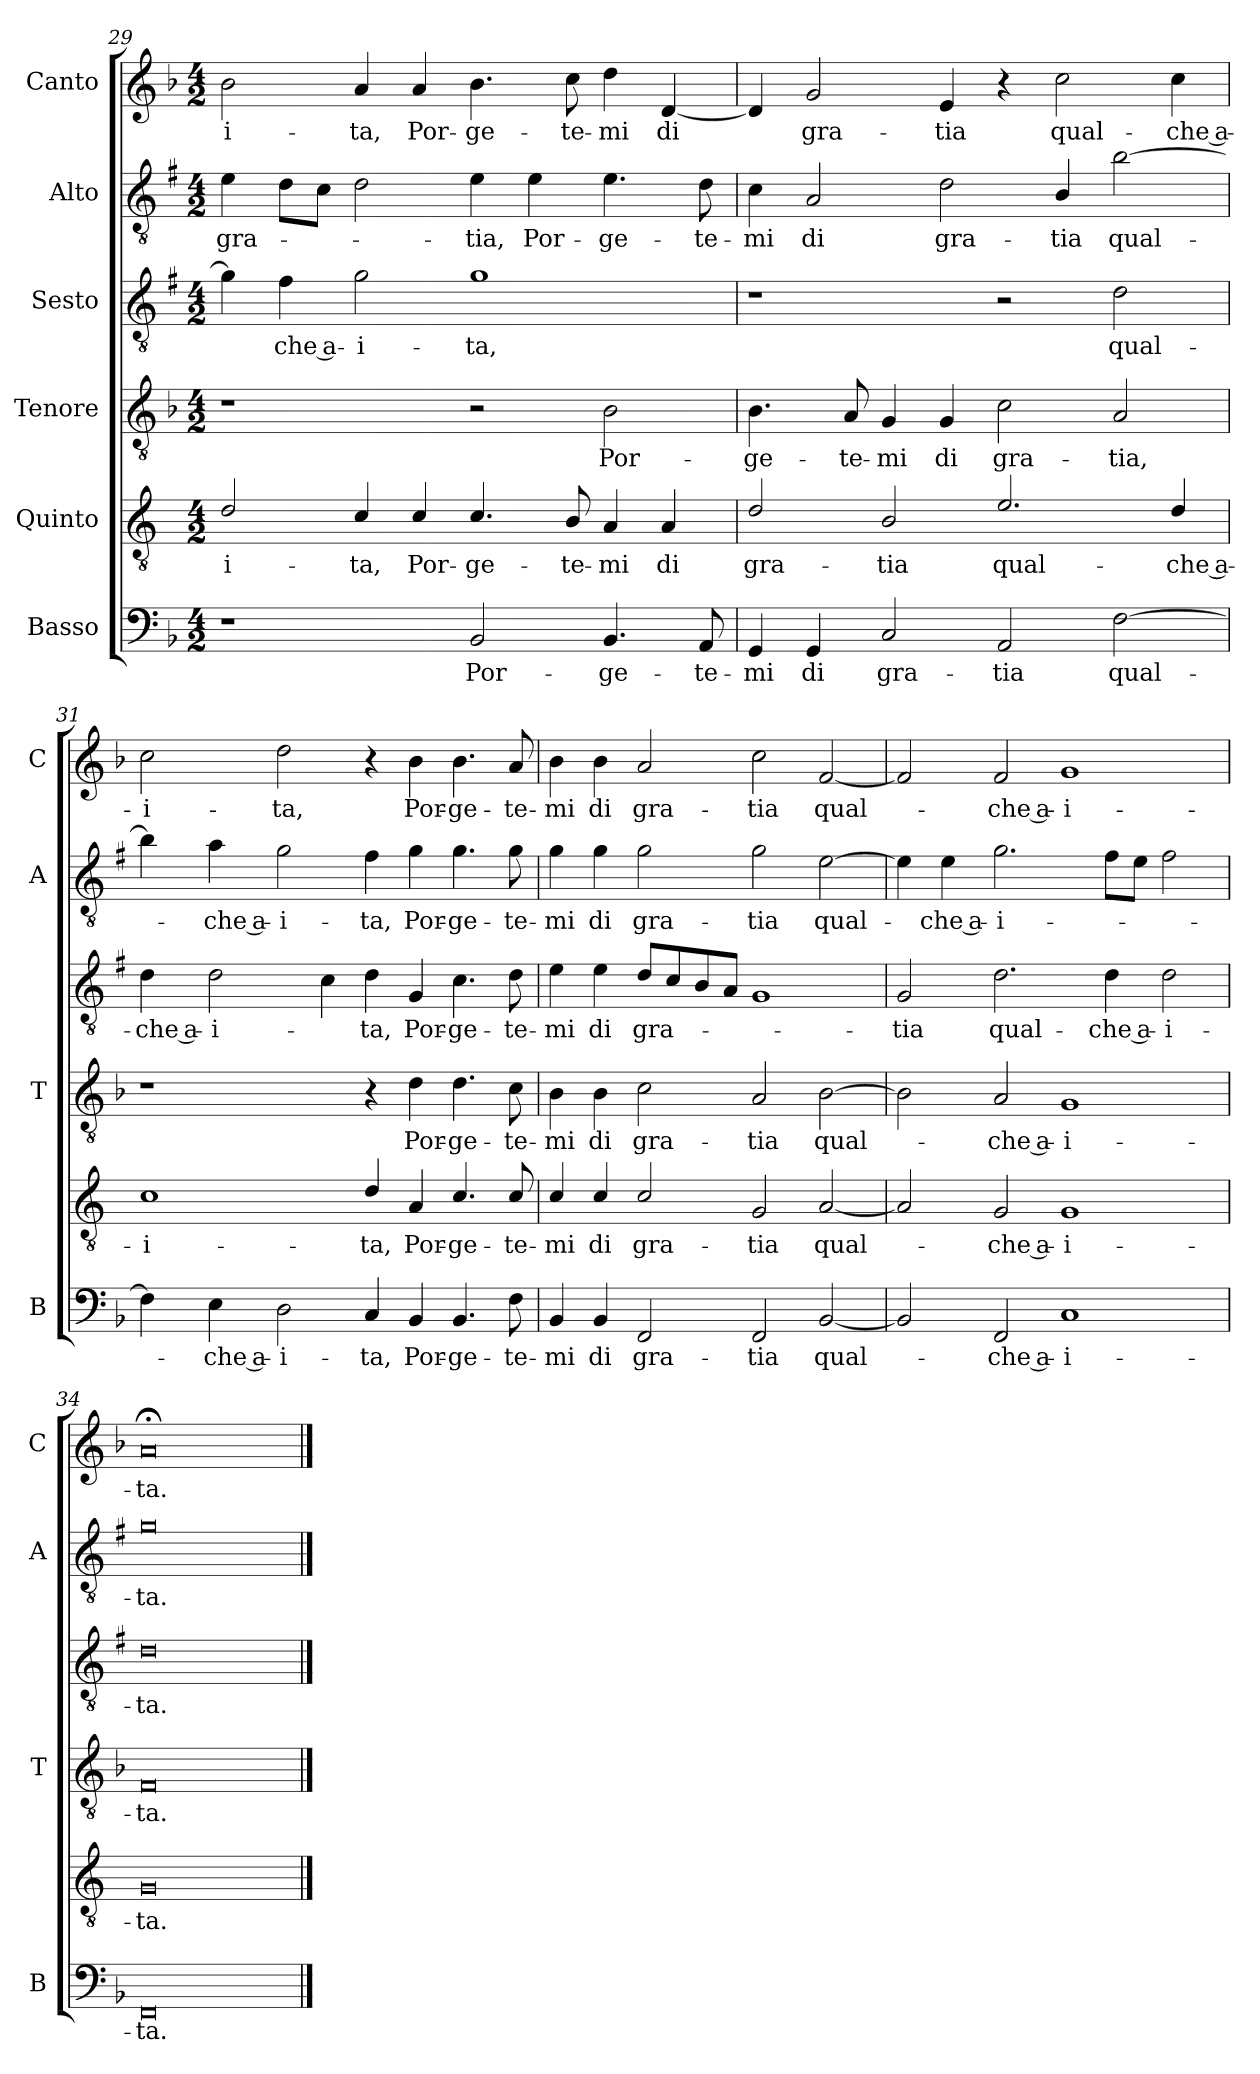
**kern	**text	**kern	**text	**kern	**text	**kern	**text	**kern	**text	**kern	**text
*part6	*part6	*part5	*part5	*part4	*part4	*part3	*part3	*part2	*part2	*part1	*part1
*staff6	*staff6	*staff5	*staff5	*staff4	*staff4	*staff3	*staff3	*staff2	*staff2	*staff1	*staff1
*I"Basso	*	*I"Quinto	*	*I"Tenore	*	*I"Sesto	*	*I"Alto	*	*I"Canto	*
*I'B	*	*	*	*I'T	*	*	*	*I'A	*	*I'C	*
*clefF4	*	*clefGv2	*	*clefGv2	*	*clefGv2	*	*clefGv2	*	*clefG2	*
*	*	*ITrd4c7	*	*	*	*ITrd1c2	*	*ITrd1c2	*	*	*
*k[b-]	*	*k[b-]	*	*k[b-]	*	*k[b-]	*	*k[b-]	*	*k[b-]	*
*F:	*	*F:	*	*F:	*	*F:	*	*F:	*	*F:	*
*M4/2	*	*M4/2	*	*M4/2	*	*M4/2	*	*M4/2	*	*M4/2	*
=29	=29	=29	=29	=29	=29	=29	=29	=29	=29	=29	=29
!	!	!	!LO:LY:b	!	!	!	!	!	!LO:LY:b	!	!LO:LY:b
1r	.	2G/	-i-	1r	.	4f\]	.	4d\	gra-	2b-\	-i-
!	!	!	!	!	!	!	!LO:LY:b	!	!	!	!
.	.	.	.	.	.	4e\	-che a-	8c\L	.	.	.
.	.	.	.	.	.	.	.	8B-\J	.	.	.
!	!	!	!LO:LY:b	!	!	!	!LO:LY:b	!	!	!	!LO:LY:b
.	.	4F/	-ta,	.	.	2f\	-i-	2c\	.	4a/	-ta,
!	!	!	!LO:LY:b	!	!	!	!	!	!	!	!LO:LY:b
.	.	4F/	Por-	.	.	.	.	.	.	4a/	Por-
!	!LO:LY:b	!	!LO:LY:b	!	!	!	!LO:LY:b	!	!LO:LY:b	!	!LO:LY:b
2BB-/	Por-	4.F/	-ge-	2r	.	1f	-ta,	4d\	-tia,	4.b-\	-ge-
!	!	!	!	!	!	!	!	!	!LO:LY:b	!	!
.	.	.	.	.	.	.	.	4d\	Por-	.	.
!	!	!	!LO:LY:b	!	!	!	!	!	!	!	!LO:LY:b
.	.	8E/	-te-	.	.	.	.	.	.	8cc\	-te-
!	!LO:LY:b	!	!LO:LY:b	!	!LO:LY:b	!	!	!	!LO:LY:b	!	!LO:LY:b
4.BB-/	-ge-	4D/	-mi	2B-\	Por-	.	.	4.d\	-ge-	4dd\	-mi
!	!	!	!LO:LY:b	!	!	!	!	!	!	!	!LO:LY:b
.	.	4D/	di	.	.	.	.	.	.	[4d/	di
!	!LO:LY:b	!	!	!	!	!	!	!	!LO:LY:b	!	!
8AA/	-te-	.	.	.	.	.	.	8c\	-te-	.	.
!!LO:LB:g=z
=30	=30	=30	=30	=30	=30	=30	=30	=30	=30	=30	=30
!	!LO:LY:b	!	!LO:LY:b	!	!LO:LY:b	!	!	!	!LO:LY:b	!	!
4GG/	-mi	2G/	gra-	4.B-\	-ge-	1r	.	4B-\	-mi	4d/]	.
!	!LO:LY:b	!	!	!	!	!	!	!	!LO:LY:b	!	!LO:LY:b
4GG/	di	.	.	.	.	.	.	2G/	di	2g/	gra-
!	!	!	!	!	!LO:LY:b	!	!	!	!	!	!
.	.	.	.	8A/	-te-	.	.	.	.	.	.
!	!LO:LY:b	!	!LO:LY:b	!	!LO:LY:b	!	!	!	!	!	!
2C/	gra-	2E/	-tia	4G/	-mi	.	.	.	.	.	.
!	!	!	!	!	!LO:LY:b	!	!	!	!LO:LY:b	!	!LO:LY:b
.	.	.	.	4G/	di	.	.	2c\	gra-	4e/	-tia
!	!LO:LY:b	!	!LO:LY:b	!	!LO:LY:b	!	!	!	!	!	!
2AA/	-tia	2.A/	qual-	2c\	gra-	2r	.	.	.	4r	.
!	!	!	!	!	!	!	!	!	!LO:LY:b	!	!LO:LY:b
.	.	.	.	.	.	.	.	4A/	-tia	2cc\	qual-
!	!LO:LY:b	!	!	!	!LO:LY:b	!	!LO:LY:b	!	!LO:LY:b	!	!
[2F\	qual-	.	.	2A/	-tia,	2c\	qual-	[2a\	qual-	.	.
!	!	!	!LO:LY:b	!	!	!	!	!	!	!	!LO:LY:b
.	.	4G/	-che a-	.	.	.	.	.	.	4cc\	-che a-
=31	=31	=31	=31	=31	=31	=31	=31	=31	=31	=31	=31
!	!	!	!LO:LY:b	!	!	!	!LO:LY:b	!	!	!	!LO:LY:b
4F\]	.	1F	-i-	1r	.	4c\	-che a-	4a\]	.	2cc\	-i-
!	!LO:LY:b	!	!	!	!	!	!LO:LY:b	!	!LO:LY:b	!	!
4E\	-che a-	.	.	.	.	2c\	-i-	4g\	-che a-	.	.
!	!LO:LY:b	!	!	!	!	!	!	!	!LO:LY:b	!	!LO:LY:b
2D\	-i-	.	.	.	.	.	.	2f\	-i-	2dd\	-ta,
.	.	.	.	.	.	4B-\	.	.	.	.	.
!	!LO:LY:b	!	!LO:LY:b	!	!	!	!LO:LY:b	!	!LO:LY:b	!	!
4C/	-ta,	4G/	-ta,	4r	.	4c\	-ta,	4e\	-ta,	4r	.
!	!LO:LY:b	!	!LO:LY:b	!	!LO:LY:b	!	!LO:LY:b	!	!LO:LY:b	!	!LO:LY:b
4BB-/	Por-	4D/	Por-	4d\	Por-	4F/	Por-	4f\	Por-	4b-\	Por-
!	!LO:LY:b	!	!LO:LY:b	!	!LO:LY:b	!	!LO:LY:b	!	!LO:LY:b	!	!LO:LY:b
4.BB-/	-ge-	4.F/	-ge-	4.d\	-ge-	4.B-\	-ge-	4.f\	-ge-	4.b-\	-ge-
!	!LO:LY:b	!	!LO:LY:b	!	!LO:LY:b	!	!LO:LY:b	!	!LO:LY:b	!	!LO:LY:b
8F\	-te-	8F/	-te-	8c\	-te-	8c\	-te-	8f\	-te-	8a/	-te-
=32	=32	=32	=32	=32	=32	=32	=32	=32	=32	=32	=32
!	!LO:LY:b	!	!LO:LY:b	!	!LO:LY:b	!	!LO:LY:b	!	!LO:LY:b	!	!LO:LY:b
4BB-/	-mi	4F/	-mi	4B-\	-mi	4d\	-mi	4f\	-mi	4b-\	-mi
!	!LO:LY:b	!	!LO:LY:b	!	!LO:LY:b	!	!LO:LY:b	!	!LO:LY:b	!	!LO:LY:b
4BB-/	di	4F/	di	4B-\	di	4d\	di	4f\	di	4b-\	di
!	!LO:LY:b	!	!LO:LY:b	!	!LO:LY:b	!	!LO:LY:b	!	!LO:LY:b	!	!LO:LY:b
2FF/	gra-	2F/	gra-	2c\	gra-	8c/L	gra-	2f\	gra-	2a/	gra-
.	.	.	.	.	.	8B-/	.	.	.	.	.
.	.	.	.	.	.	8A/	.	.	.	.	.
.	.	.	.	.	.	8G/J	.	.	.	.	.
!	!LO:LY:b	!	!LO:LY:b	!	!LO:LY:b	!	!	!	!LO:LY:b	!	!LO:LY:b
2FF/	-tia	2C/	-tia	2A/	-tia	1F	.	2f\	-tia	2cc\	-tia
!	!LO:LY:b	!	!LO:LY:b	!	!LO:LY:b	!	!	!	!LO:LY:b	!	!LO:LY:b
[2BB-/	qual-	[2D/	qual-	[2B-\	qual-	.	.	[2d\	qual-	[2f/	qual-
=33	=33	=33	=33	=33	=33	=33	=33	=33	=33	=33	=33
!	!	!	!	!	!	!	!LO:LY:b	!	!	!	!
2BB-/]	.	2D/]	.	2B-\]	.	2F/	-tia	4d\]	.	2f/]	.
!	!	!	!	!	!	!	!	!	!LO:LY:b	!	!
.	.	.	.	.	.	.	.	4d\	-che a-	.	.
!	!LO:LY:b	!	!LO:LY:b	!	!LO:LY:b	!	!LO:LY:b	!	!LO:LY:b	!	!LO:LY:b
2FF/	-che a-	2C/	-che a-	2A/	-che a-	2.c\	qual-	2.f\	-i-	2f/	-che a-
!	!LO:LY:b	!	!LO:LY:b	!	!LO:LY:b	!	!	!	!	!	!LO:LY:b
1C	-i-	1C	-i-	1G	-i-	.	.	.	.	1g	-i-
!	!	!	!	!	!	!	!LO:LY:b	!	!	!	!
.	.	.	.	.	.	4c\	-che a-	8e\L	.	.	.
.	.	.	.	.	.	.	.	8d\J	.	.	.
!	!	!	!	!	!	!	!LO:LY:b	!	!	!	!
.	.	.	.	.	.	2c\	-i-	2e\	.	.	.
=34	=34	=34	=34	=34	=34	=34	=34	=34	=34	=34	=34
!	!LO:LY:b	!	!LO:LY:b	!	!LO:LY:b	!	!LO:LY:b	!	!LO:LY:b	!	!LO:LY:b
0FF	-ta.	0C	-ta.	0F	-ta.	0c	-ta.	0f	-ta.	0a;<	-ta.
==	==	==	==	==	==	==	==	==	==	==	==
*-	*-	*-	*-	*-	*-	*-	*-	*-	*-	*-	*-
